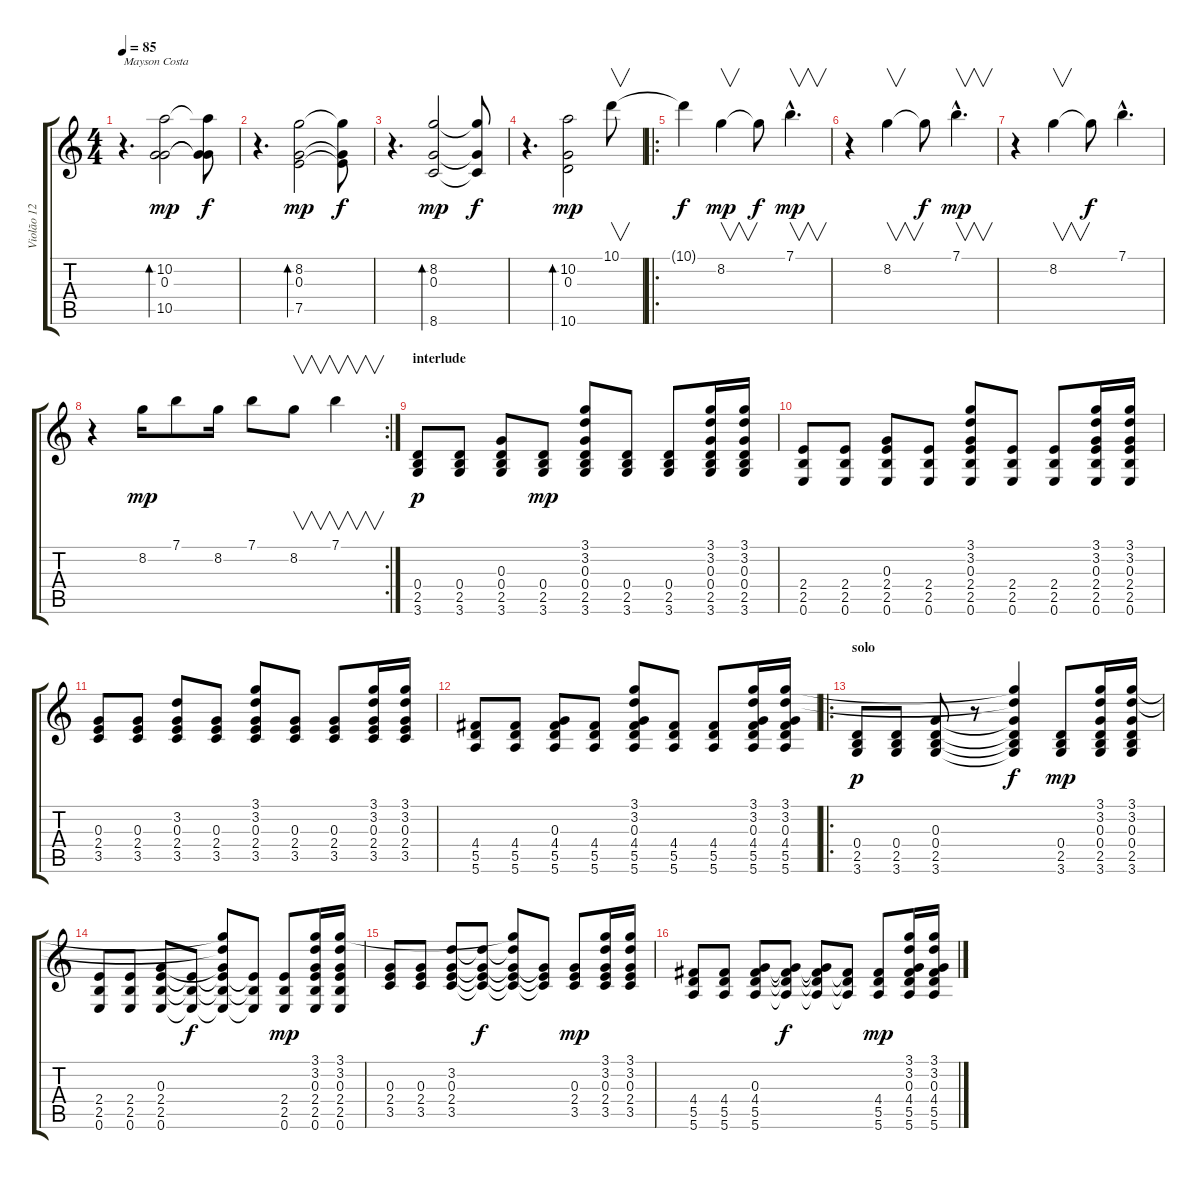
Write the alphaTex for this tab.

\track ("Violão 12" "Violão 12") {instrument acousticguitarsteel}
\staff {score tabs}
\tuning (E4 B3 G3 D3 A2 E2) {hide}
\ts (4 4)
\tempo 85
\clef g2
\ks c
r.4{d txt "Mayson Costa" dy mp instrument acousticguitarsteel} (10.2 0.3 10.5).2{bd 60} (10.2{t} 0.3{t} 10.5{t}).8{dy f} |
r.4{d} (8.2 0.3 7.5).2{bd 60 dy mp} (8.2{t} 0.3{t} 7.5{t}).8{dy f} |
r.4{d} (8.2 0.3 8.6).2{bd 60 dy mp} (8.2{t} 0.3{t} 8.6{t}).8{dy f} |
r.4{d} (10.2 0.3 10.6).2{bd 60 dy mp} 10.1.8{v} |
\ro
10.1{t}.4{dy f} 8.2.4{v dy mp} 8.2{t}.8{dy f} 7.1{hac}.4{v d dy mp} |
r.4 8.2.4{v} 8.2{t}.8{dy f} 7.1{hac}.4{v d dy mp} |
r.4 8.2.4{v} 8.2{t}.8{dy f} 7.1{hac}.4{d} |
\rc 2
r.4 8.2.16{dy mp} 7.1.8 8.2.16 7.1.8 8.2.8{v} 7.1.4{v} |
\section ("" "interlude")
(0.4 2.5 3.6).8{dy p} (0.4 2.5 3.6).8 (0.3 0.4 2.5 3.6).8 (0.4 2.5 3.6).8{dy mp} (3.1 3.2 0.3 0.4 2.5 3.6).8 (0.4 2.5 3.6).8 (0.4 2.5 3.6).8 (3.1 3.2 0.3 0.4 2.5 3.6).16 (3.1 3.2 0.3 0.4 2.5 3.6).16 |
(2.4 2.5 0.6).8 (2.4 2.5 0.6).8 (0.3 2.4 2.5 0.6).8 (2.4 2.5 0.6).8 (3.1 3.2 0.3 2.4 2.5 0.6).8 (2.4 2.5 0.6).8 (2.4 2.5 0.6).8 (3.1 3.2 0.3 2.4 2.5 0.6).16 (3.1 3.2 0.3 2.4 2.5 0.6).16 |
(0.3 2.4 3.5).8 (0.3 2.4 3.5).8 (3.2 0.3 2.4 3.5).8 (0.3 2.4 3.5).8 (3.1 3.2 0.3 2.4 3.5).8 (0.3 2.4 3.5).8 (0.3 2.4 3.5).8 (3.1 3.2 0.3 2.4 3.5).16 (3.1 3.2 0.3 2.4 3.5).16 |
(4.4 5.5 5.6).8 (4.4 5.5 5.6).8 (0.3 4.4 5.5 5.6).8 (4.4 5.5 5.6).8 (3.1 3.2 0.3 4.4 5.5 5.6).8 (4.4 5.5 5.6).8 (4.4 5.5 5.6).8 (3.1 3.2 0.3 4.4 5.5 5.6).16 (3.1 3.2 0.3 4.4 5.5 5.6).16 |
\ro
\section ("" "solo")
(0.4 2.5 3.6).8{dy p volume 7} (0.4 2.5 3.6).8 (0.3 0.4 2.5 3.6).8 r.8 (3.1{t} 3.2{t} 0.3{t} 0.4{t} 2.5{t} 3.6{t}).4{dy f} (0.4 2.5 3.6).8{dy mp} (3.1 3.2 0.3 0.4 2.5 3.6).16 (3.1 3.2 0.3 0.4 2.5 3.6).16 |
(2.4 2.5 0.6).8 (2.4 2.5 0.6).8 (0.3 2.4 2.5 0.6).8 (2.4{t} 2.5{t} 0.6{t}).8{dy f} (3.1{t} 3.2{t} 0.3{t} 2.4{t} 2.5{t} 0.6{t}).8 (2.4{t} 2.5{t} 0.6{t}).8 (2.4 2.5 0.6).8{dy mp} (3.1 3.2 0.3 2.4 2.5 0.6).16 (3.1 3.2 0.3 2.4 2.5 0.6).16 |
(0.3 2.4 3.5).8 (0.3 2.4 3.5).8 (3.2 0.3 2.4 3.5).8 (3.2{t} 0.3{t} 2.4{t} 3.5{t}).8{dy f} (3.1{t} 3.2{t} 0.3{t} 2.4{t} 3.5{t}).8 (0.3{t} 2.4{t} 3.5{t}).8 (0.3 2.4 3.5).8{dy mp} (3.1 3.2 0.3 2.4 3.5).16 (3.1 3.2 0.3 2.4 3.5).16 |
(4.4 5.5 5.6).8 (4.4 5.5 5.6).8 (0.3 4.4 5.5 5.6).8 (0.3{t} 4.4{t} 5.5{t} 5.6{t}).8{dy f} (0.3{t} 4.4{t} 5.5{t} 5.6{t}).8 (4.4{t} 5.5{t} 5.6{t}).8 (4.4 5.5 5.6).8{dy mp} (3.1 3.2 0.3 4.4 5.5 5.6).16 (3.1 3.2 0.3 4.4 5.5 5.6).16
